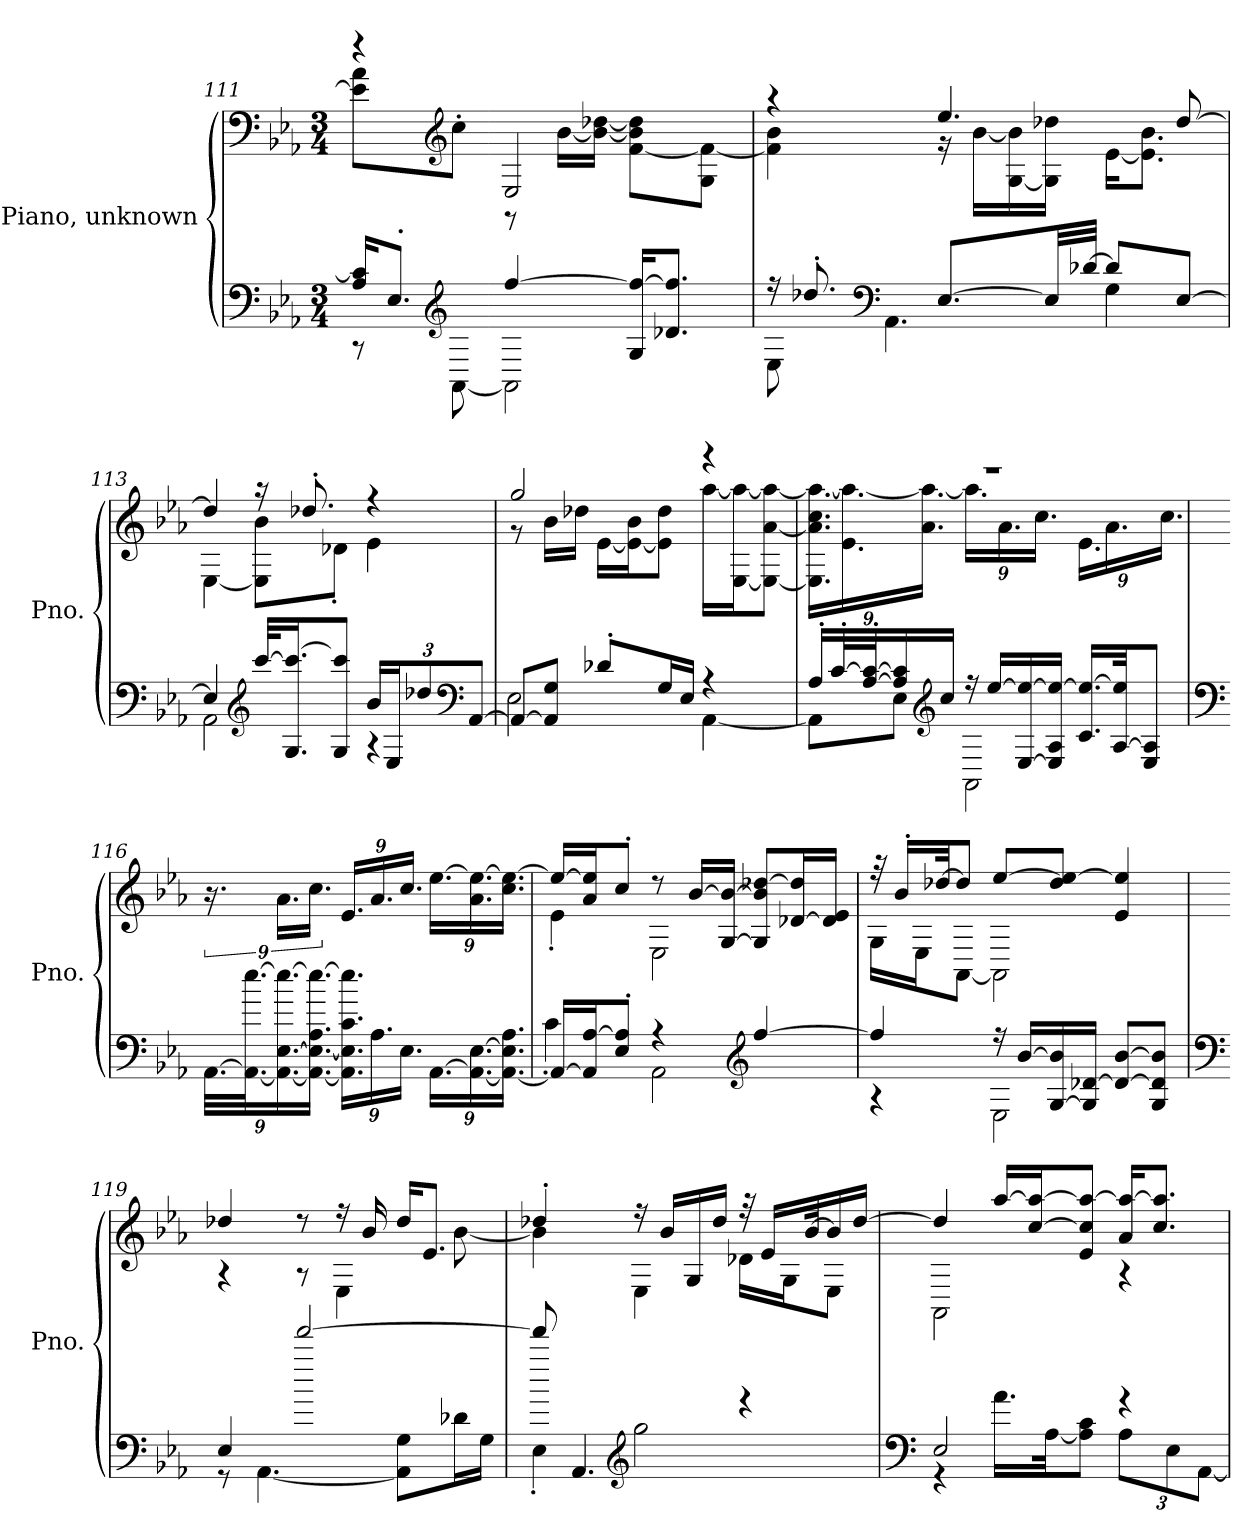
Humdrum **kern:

**kern	**kern
*part1	*part1
*staff2	*staff1
*I"Piano, unknown	*
*I'Pno.	*
*clefF4	*clefF4
*k[b-e-a-]	*k[b-e-a-]
*M3/4	*M3/4
=111	=111
*^	*^
16A-/ 16c/]KL	8r	4r	8e-\] 8a-\L
8.E-'/J	.	.	.
*clefG2	*	*clefG2	*
.	[8AA-\	.	8cc'\J
[4ff/	2AA-\]	2E-/	8r
.	.	.	[16b-\LL
.	.	.	16b-\_ [16dd-X\JJ
16G/ 16ff/_KL	.	.	[8f\ 8b-\] 8dd-\]L
8.d-X/ 8.ff/]J	.	.	.
.	.	.	8G\ 8f\_J
!!LO:PB:g=z	!!
=112	=112	=112	=112
16r	8E-\	4r	4f\] 4b-\
8.dd-X'/	.	.	.
*clefF4	*	*	*
.	4.AA-\	.	.
[8.E-/L	.	4.ee-/	16r
.	.	.	[16b-\LL
.	.	.	[16G\ 16b-\]
32E-/LL]	.	.	16G\] 16dd-X\JJ
[32d-X/JJJ	.	.	.
8d-/L]	4G\	.	[16e-\KL
.	.	.	8.e-\] 8.b-\J
[8E-/J	.	[8dd-/	.
=113	=113	=113	=113
4E-/]	2AA-\	4dd-/]	[4E-\
*clefG2	*	*	*
[32ccc/KLL	.	16r	8E-\] 8b-\L
16.G/ 16.ccc/_J	.	.	.
.	.	8.dd-X'/	.
8G/ 8ccc/]J	.	.	8d-X'\J
*Xbrackettup	*	*	*
24b-/LL	4r	4r	4e-\
24E-/J	.	.	.
12dd-X/	.	.	.
*clefF4	*	*	*
[12AA-/J	.	.	.
!!LO:LB:g=z	!!
=114	=114	=114	=114
8AA-/L_	2E-\	2gg/	8r
8AA-/] 8G/J	.	.	16b-\LL
.	.	.	16dd-X\JJ
8d-X'/L	.	.	[16e-\LL
.	.	.	16e-\_ 16b-\J
16G/L	.	.	8e-\] 8dd-\J
16E-/JJ	.	.	.
4r	[4AA-\	4r	[16aa-\LL
.	.	.	[16E-\ 16aa-\_J
.	.	.	8E-\_ [8a-\ 8aa-\_J
=115	=115	=115	=115
*	*	*	*Xbrackettup
16A-'/LL	8AA-\L]	2.r	18.E-\] 18.a-\] 18.cc\ 18.aa-\_LL
[32c'/L	.	.	.
.	.	.	18.e-\ 18.aa-\_
[32A-/' 32c/_'J	.	.	.
16A-/] 16c/]	8E-\J	.	.
.	.	.	18.a-\ 18.aa-\_JJ
*clefG2	*	*	*
16cc/JJ	.	.	.
16r	2AA-\	.	18.aa-\LL]
[16ee-/LL	.	.	.
.	.	.	18.a-\
[16E-/ 16ee-/_	.	.	.
.	.	.	18.cc\JJ
16E-/] 16A-/ 16ee-/_JJ	.	.	.
16.c/ 16.ee-/_LL	.	.	18.e-\LL
.	.	.	18.a-\
[32A-/ 32ee-/]JK	.	.	.
8E-/ 8A-/]J	.	.	.
.	.	.	18.cc\JJ
*v	*v	*	*
*	*v	*v
!!LO:LB:g=z
=116	=116
*clefF4	*
*	*brackettup
[36.AA-\LLL	18.r
36.AA-\_ [36.ee-\J	.
18.AA-\_ [18.E-\ 18.ee-\_	18.a-\LL
18.AA-\_ 18.E-\_ 18.A-\ 18.ee-\_JJ	18.cc\JJ
18.AA-\] 18.E-\] 18.c\ 18.ee-\]LL	18.e-/LL
18.A-\	18.a-/
18.E-\JJ	18.cc/JJ
[18.AA-\LL	[18.ee-\LL
18.AA-\_ [18.E-\	18.a-\ 18.ee-\_
18.AA-\_ 18.E-\] 18.A-\JJ	18.cc\ 18.ee-\_JJ
=117	=117
*^	*^
16AA-/LL_	4c'\	16ee-/LL_	4e-'\
16AA-/] [16A-/J	.	16a-/ 16ee-/]J	.
8E-/' 8A-/]'J	.	8cc'/J	.
4r	2AA-\	8r	2E-\
.	.	[16b-/LL	.
.	.	[16G/ 16b-/_JJ	.
*clefG2	*	*	*
[4ff/	.	8G/] 8b-/] [8dd-X/L	.
.	.	[16d-X/ 16dd-/]L	.
.	.	16d-/] 16e-/JJ	.
!!LO:LB:g=z	!!
=118	=118	=118	=118
4ff/]	4r	32r	16G\LL
.	.	16b-'/LL	.
.	.	.	16E-\J
.	.	[32dd-X/JK	.
.	.	8dd-/J]	[8AA-\J
16r	2E-\	[8ee-/L	2AA-\]
[16b-/LL	.	.	.
[16G/ 16b-/]	.	8dd-/ 8ee-/_J	.
16G/] [16d-X/JJ	.	.	.
8d-/_ [8b-/L	.	4e-/ 4ee-/]	.
8G/ 8d-/] 8b-/]J	.	.	.
=119	=119	=119	=119
*clefF4	*	*	*
4E-/	8r	4dd-X/	4r
.	[4.AA-\	.	.
[2fff/	.	8r	8r
.	.	16r	4E-\
.	.	16b-/	.
.	8AA-\] 8G\L	16dd-/KL	.
.	.	8.e-/J	.
.	16d-X\L	.	[8b-\
.	16G\JJ	.	.
=120	=120	=120	=120
8fff/]	4E-'\	4dd-X'/	4b-\]
4.AA-/	.	.	.
*clefG2	*	*	*
.	2gg\	16r	4E-\
.	.	16b-/LL	.
.	.	16G/	.
.	.	16dd-/JJ	.
4r	.	32r	16d-X\LL
.	.	16e-/LL	.
.	.	.	16G\J
.	.	[32b-/K	.
.	.	16b-/]	8E-\J
.	.	[16dd-/JJ	.
!!LO:LB:g=z	!!
=121	=121	=121	=121
*clefF4	*	*	*
2E-/	4r	4dd-/]	2AA-\
.	16.a-\LL	[16aa-/LL	.
.	.	[16cc/ 16aa-/_J	.
.	[32A-\JK	.	.
.	8A-\] 8c\J	8e-/ 8cc/] 8aa-/_J	.
4r	12A-\L	16a-/ 16aa-/_KL	4r
.	.	8.cc/ 8.aa-/]J	.
.	12E-\	.	.
.	[12AA-\J	.	.
*v	*v	*	*
*	*v	*v
=	=
*-	*-
